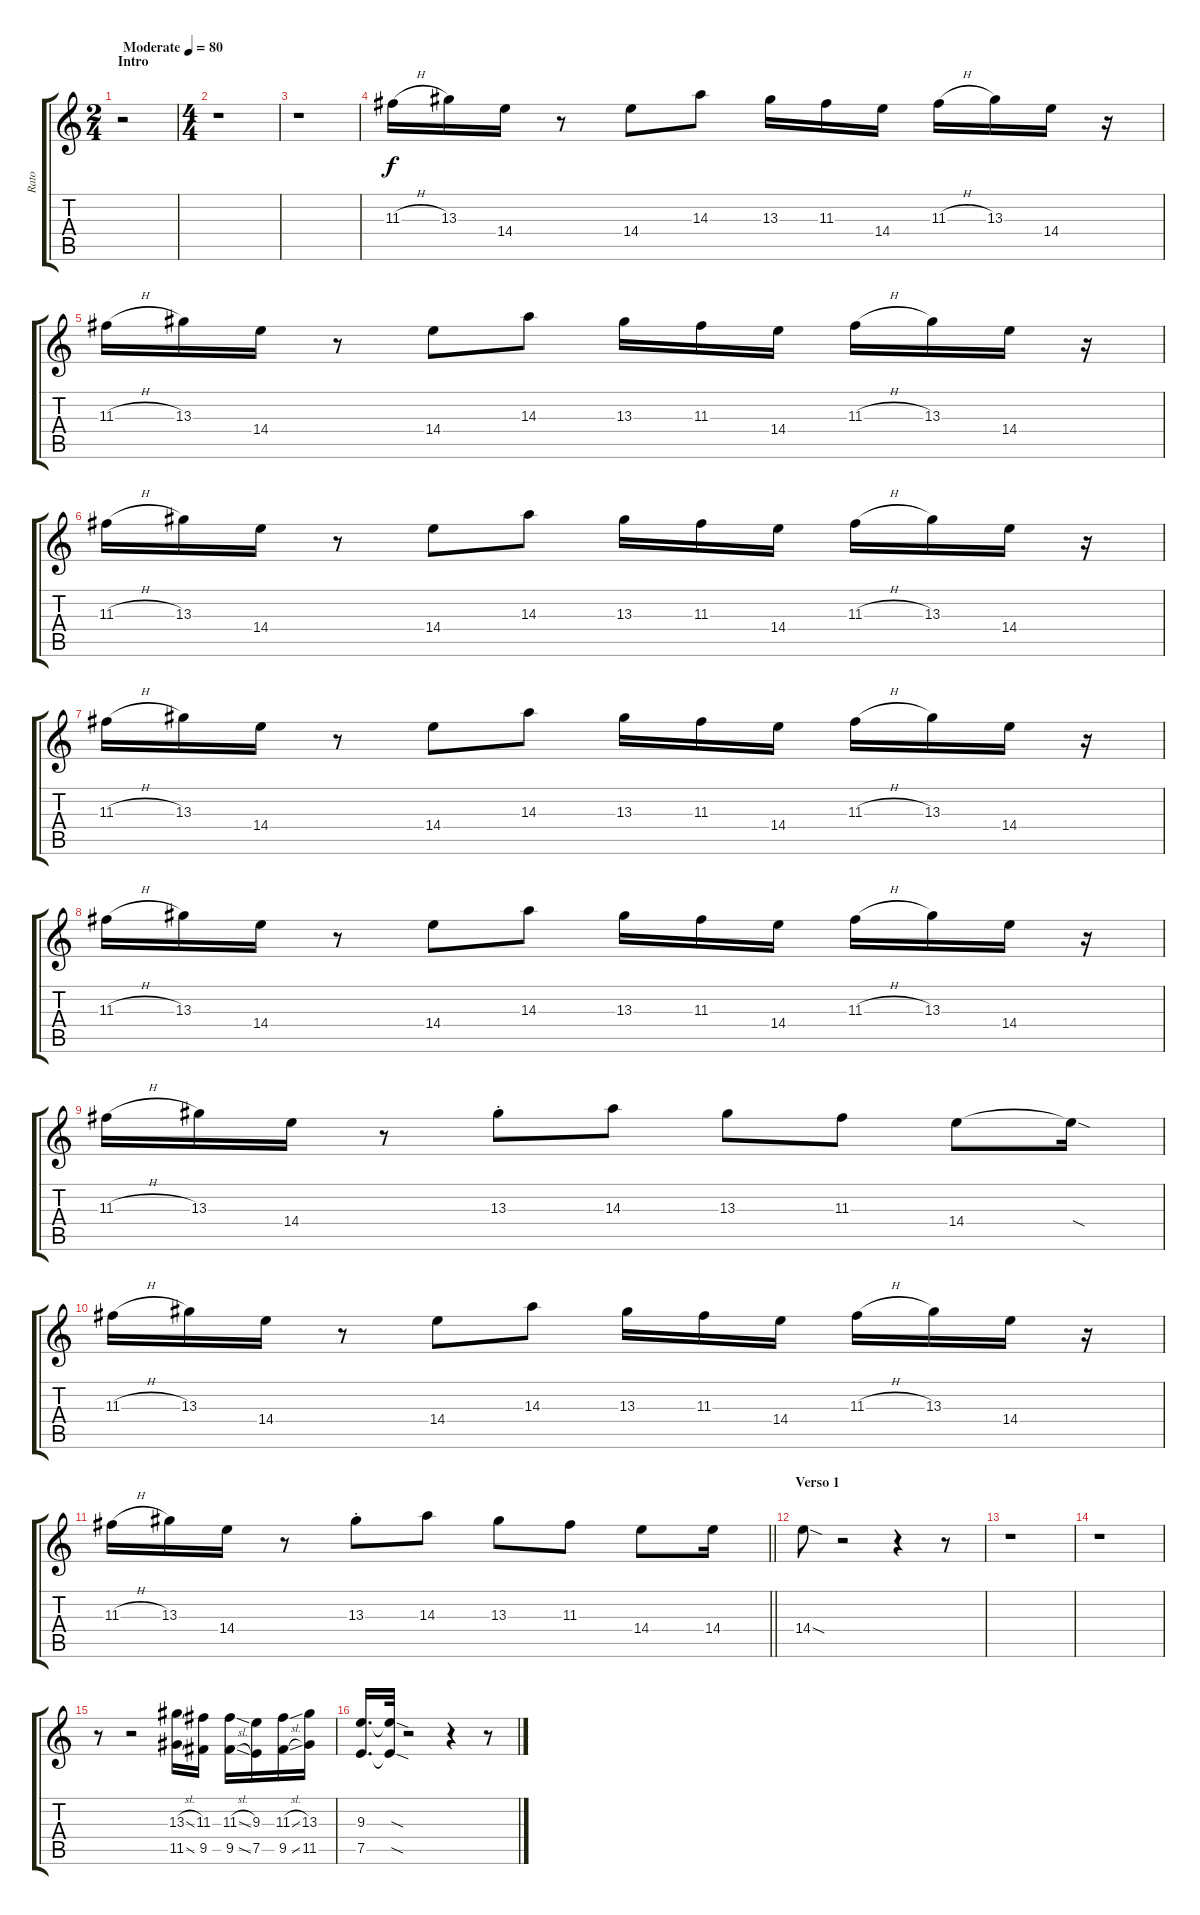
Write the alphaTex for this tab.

\track ("Rato" "Rato") {instrument overdrivenguitar}
\staff {score tabs}
\tuning (E4 B3 G3 D3 A2 E2) {hide}
\ts (2 4)
\section ("" "Intro")
\tempo (80 "Moderate")
\clef g2
\ks c
r.2{dy f instrument overdrivenguitar} |
\ts (4 4)
r.1 |
r.1 |
11.3{h}.16 13.3.16 14.4.16 r.8 14.4.8 14.3.8 13.3.16 11.3.16 14.4.16 11.3{h}.16 13.3.16 14.4.16 r.16 |
11.3{h}.16 13.3.16 14.4.16 r.8 14.4.8 14.3.8 13.3.16 11.3.16 14.4.16 11.3{h}.16 13.3.16 14.4.16 r.16 |
11.3{h}.16 13.3.16 14.4.16 r.8 14.4.8 14.3.8 13.3.16 11.3.16 14.4.16 11.3{h}.16 13.3.16 14.4.16 r.16 |
11.3{h}.16 13.3.16 14.4.16 r.8 14.4.8 14.3.8 13.3.16 11.3.16 14.4.16 11.3{h}.16 13.3.16 14.4.16 r.16 |
11.3{h}.16 13.3.16 14.4.16 r.8 14.4.8 14.3.8 13.3.16 11.3.16 14.4.16 11.3{h}.16 13.3.16 14.4.16 r.16 |
11.3{h}.16 13.3.16 14.4.16 r.8 13.3{st}.8 14.3.8 13.3.8 11.3.8 14.4.8 14.4{sod t}.16 |
11.3{h}.16 13.3.16 14.4.16 r.8 14.4.8 14.3.8 13.3.16 11.3.16 14.4.16 11.3{h}.16 13.3.16 14.4.16 r.16 |
\barLineRight lightlight
11.3{h}.16 13.3.16 14.4.16 r.8 13.3{st}.8 14.3.8 13.3.8 11.3.8 14.4.8 14.4.16 |
\section ("" "Verso 1")
14.4{sod}.8 r.2 r.4 r.8 |
r.1 |
r.1 |
r.8 r.2 (13.3{sl} 11.5{sl}).16 (11.3 9.5).16 (11.3{sl} 9.5{sl}).16 (9.3 7.5).16 (11.3{sl} 9.5{sl}).16 (13.3 11.5).16 |
(9.3 7.5).16{d} (9.3{sod t} 7.5{sod t}).32 r.2 r.4 r.8
